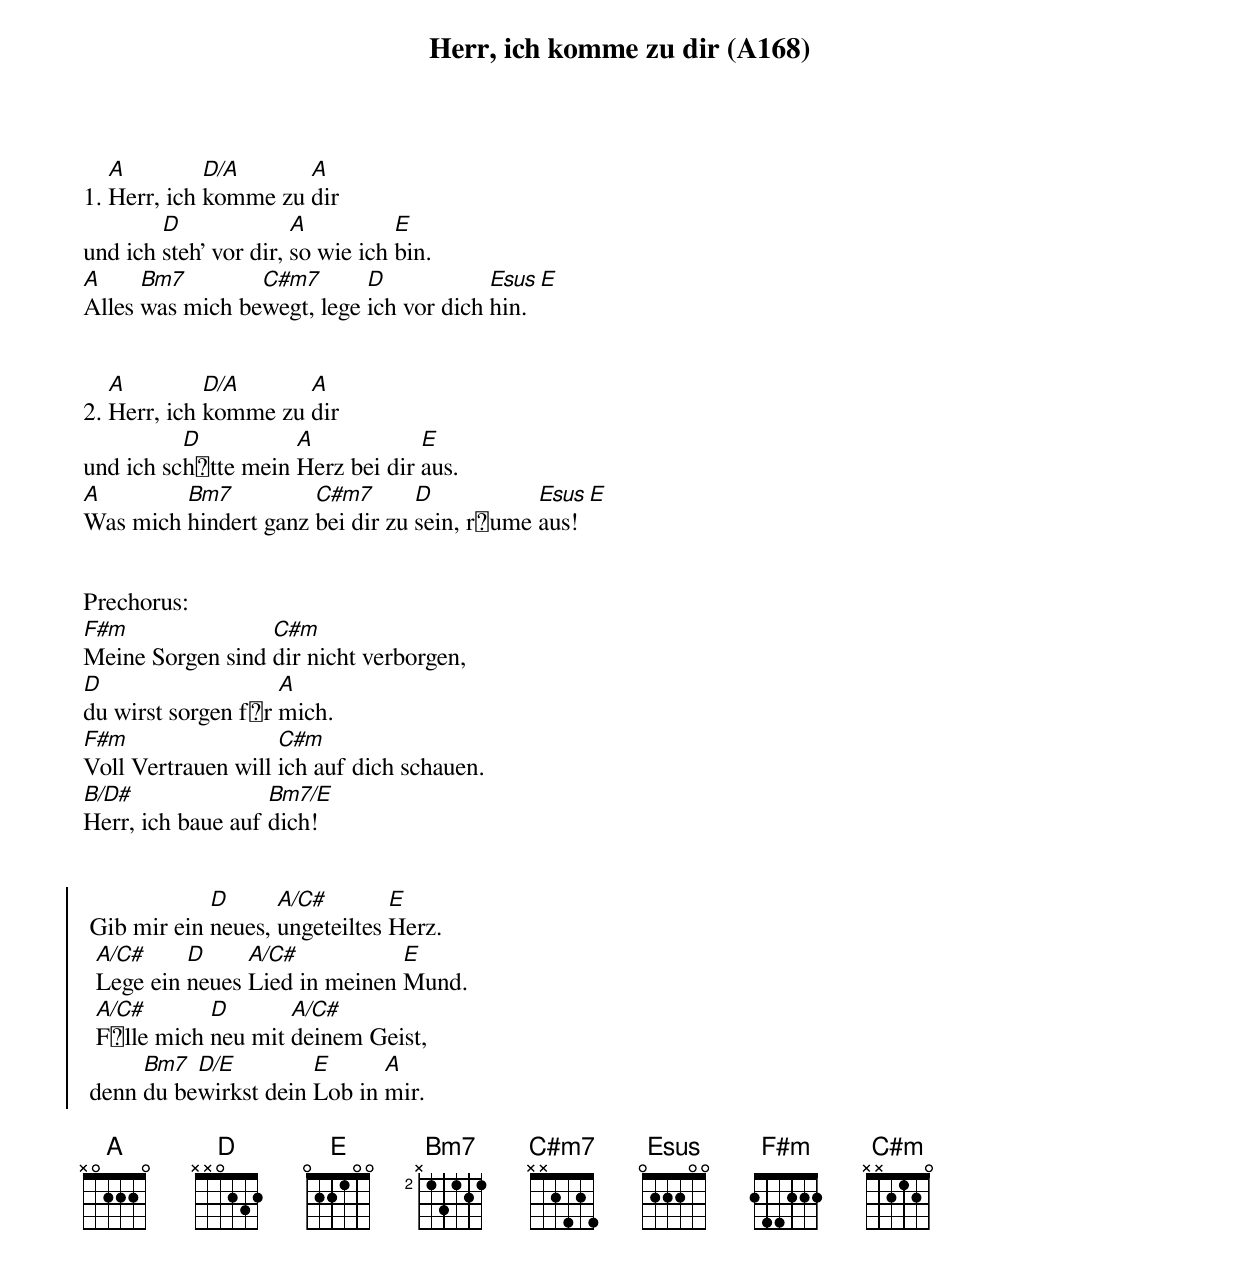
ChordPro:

{title: Herr, ich komme zu dir (A168)}
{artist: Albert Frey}

1. [A]Herr, ich [D/A]komme zu [A]dir
und ich [D]steh' vor dir, [A]so wie ich [E]bin.
[A]Alles [Bm7]was mich be[C#m7]wegt, lege [D]ich vor dich [Esus]hin.[E]


2. [A]Herr, ich [D/A]komme zu [A]dir
und ich sc[D]h체tte mein [A]Herz bei dir [E]aus.
[A]Was mich [Bm7]hindert ganz [C#m7]bei dir zu [D]sein, r채ume [Esus]aus![E]


Prechorus:
[F#m]Meine Sorgen sind [C#m]dir nicht verborgen,
[D]du wirst sorgen f체r [A]mich.
[F#m]Voll Vertrauen will [C#m]ich auf dich schauen.
[B/D#]Herr, ich baue auf [Bm7/E]dich!


{soc}
 Gib mir ein [D]neues, [A/C#]ungeteiltes [E]Herz.
  [A/C#]Lege ein [D]neues [A/C#]Lied in meinen [E]Mund.
  [A/C#]F체lle mich [D]neu mit [A/C#]deinem Geist,
 denn [Bm7]du be[D/E]wirkst dein [E]Lob in [A]mir.
 {eoc}

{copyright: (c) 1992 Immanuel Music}
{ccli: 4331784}
